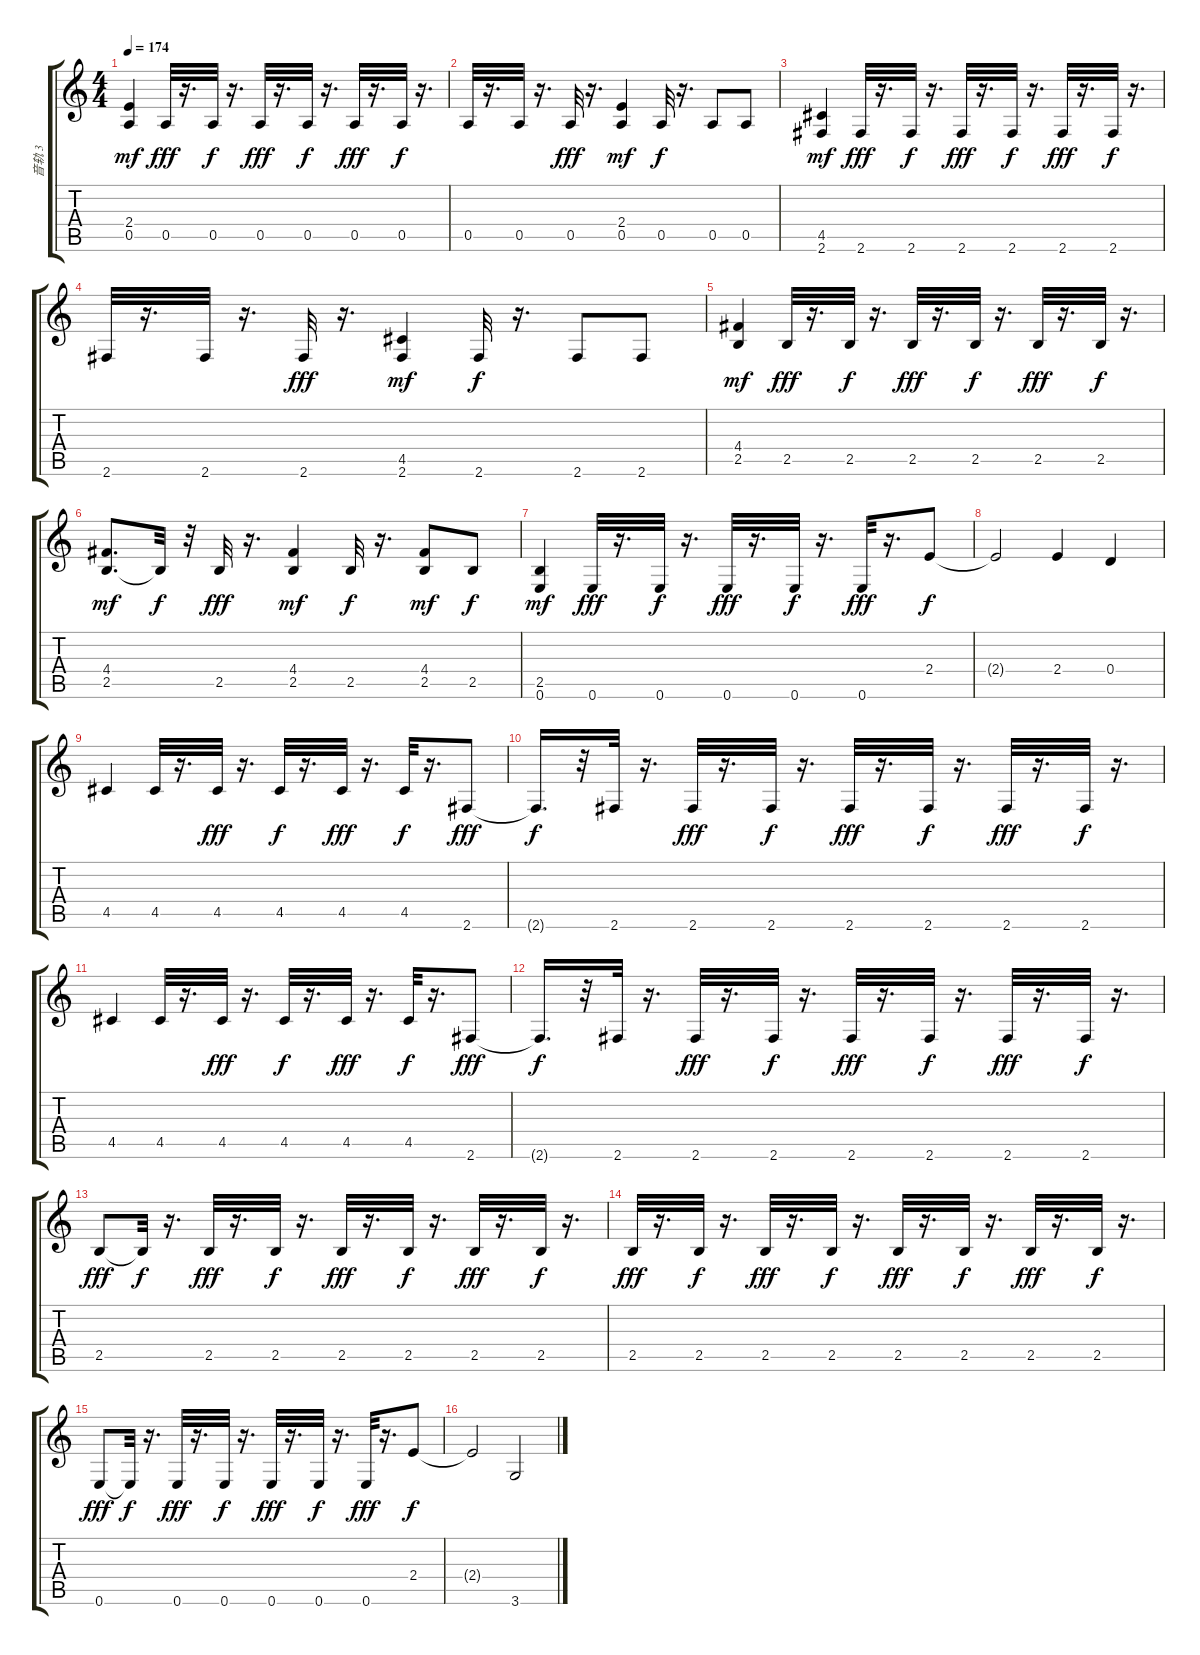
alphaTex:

\track ("音轨 3" "音轨 3") {instrument distortionguitar}
\staff {score tabs}
\tuning (E4 B3 G3 D3 A2 E2) {hide}
\ts (4 4)
\tempo 174
\clef g2
\ks c
(2.4 0.5).4{dy mf} 0.5.32{dy fff} r.16{d} 0.5.32{dy f} r.16{d} 0.5.32{dy fff} r.16{d} 0.5.32{dy f} r.16{d} 0.5.32{dy fff} r.16{d} 0.5.32{dy f} r.16{d} |
0.5.32 r.16{d} 0.5.32 r.16{d} 0.5.32{dy fff} r.16{d} (2.4 0.5).4{dy mf} 0.5.32{dy f} r.16{d} 0.5.8 0.5.8 |
(4.5 2.6).4{dy mf} 2.6.32{dy fff} r.16{d} 2.6.32{dy f} r.16{d} 2.6.32{dy fff} r.16{d} 2.6.32{dy f} r.16{d} 2.6.32{dy fff} r.16{d} 2.6.32{dy f} r.16{d} |
2.6.32 r.16{d} 2.6.32 r.16{d} 2.6.32{dy fff} r.16{d} (4.5 2.6).4{dy mf} 2.6.32{dy f} r.16{d} 2.6.8 2.6.8 |
(4.4 2.5).4{dy mf} 2.5.32{dy fff} r.16{d} 2.5.32{dy f} r.16{d} 2.5.32{dy fff} r.16{d} 2.5.32{dy f} r.16{d} 2.5.32{dy fff} r.16{d} 2.5.32{dy f} r.16{d} |
(4.4 2.5).8{d dy mf} 2.5{t}.32{dy f} r.32 2.5.32{dy fff} r.16{d} (4.4 2.5).4{dy mf} 2.5.32{dy f} r.16{d} (4.4 2.5).8{dy mf} 2.5.8{dy f} |
(2.5 0.6).4{dy mf} 0.6.32{dy fff} r.16{d} 0.6.32{dy f} r.16{d} 0.6.32{dy fff} r.16{d} 0.6.32{dy f} r.16{d} 0.6.32{dy fff} r.16{d} 2.4.8{dy f} |
2.4{t}.2 2.4.4 0.4.4 |
4.5.4 4.5.32 r.16{d} 4.5.32{dy fff} r.16{d} 4.5.32{dy f} r.16{d} 4.5.32{dy fff} r.16{d} 4.5.32{dy f} r.16{d} 2.6.8{dy fff} |
2.6{t}.16{d dy f} r.32 2.6.32 r.16{d} 2.6.32{dy fff} r.16{d} 2.6.32{dy f} r.16{d} 2.6.32{dy fff} r.16{d} 2.6.32{dy f} r.16{d} 2.6.32{dy fff} r.16{d} 2.6.32{dy f} r.16{d} |
4.5.4 4.5.32 r.16{d} 4.5.32{dy fff} r.16{d} 4.5.32{dy f} r.16{d} 4.5.32{dy fff} r.16{d} 4.5.32{dy f} r.16{d} 2.6.8{dy fff} |
2.6{t}.16{d dy f} r.32 2.6.32 r.16{d} 2.6.32{dy fff} r.16{d} 2.6.32{dy f} r.16{d} 2.6.32{dy fff} r.16{d} 2.6.32{dy f} r.16{d} 2.6.32{dy fff} r.16{d} 2.6.32{dy f} r.16{d} |
2.5.8{dy fff} 2.5{t}.32{dy f} r.16{d} 2.5.32{dy fff} r.16{d} 2.5.32{dy f} r.16{d} 2.5.32{dy fff} r.16{d} 2.5.32{dy f} r.16{d} 2.5.32{dy fff} r.16{d} 2.5.32{dy f} r.16{d} |
2.5.32{dy fff} r.16{d} 2.5.32{dy f} r.16{d} 2.5.32{dy fff} r.16{d} 2.5.32{dy f} r.16{d} 2.5.32{dy fff} r.16{d} 2.5.32{dy f} r.16{d} 2.5.32{dy fff} r.16{d} 2.5.32{dy f} r.16{d} |
0.6.8{dy fff} 0.6{t}.32{dy f} r.16{d} 0.6.32{dy fff} r.16{d} 0.6.32{dy f} r.16{d} 0.6.32{dy fff} r.16{d} 0.6.32{dy f} r.16{d} 0.6.32{dy fff} r.16{d} 2.4.8{dy f} |
2.4{t}.2 3.6.2
